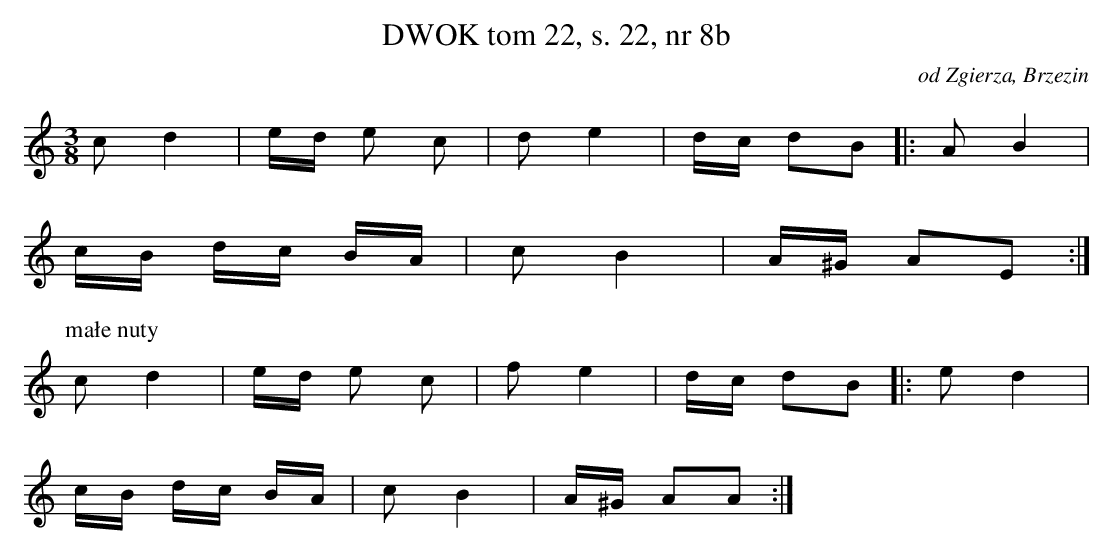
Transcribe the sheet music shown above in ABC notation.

X:1
T: DWOK tom 22, s. 22, nr 8b
O: od Zgierza, Brzezin
L: 1/16
M: 3/8
K: C
c2 d4 | ed e2 c2 | d2 e4 | dc d2B2 |: A2 B4 |
cB dc BA | c2 B4 | A^G A2E2 :|
P: małe nuty
c2 d4 | ed e2 c2 | f2 e4 | dc d2B2 |: e2 d4 |
cB dc BA | c2 B4 | A^G A2A2 :|
